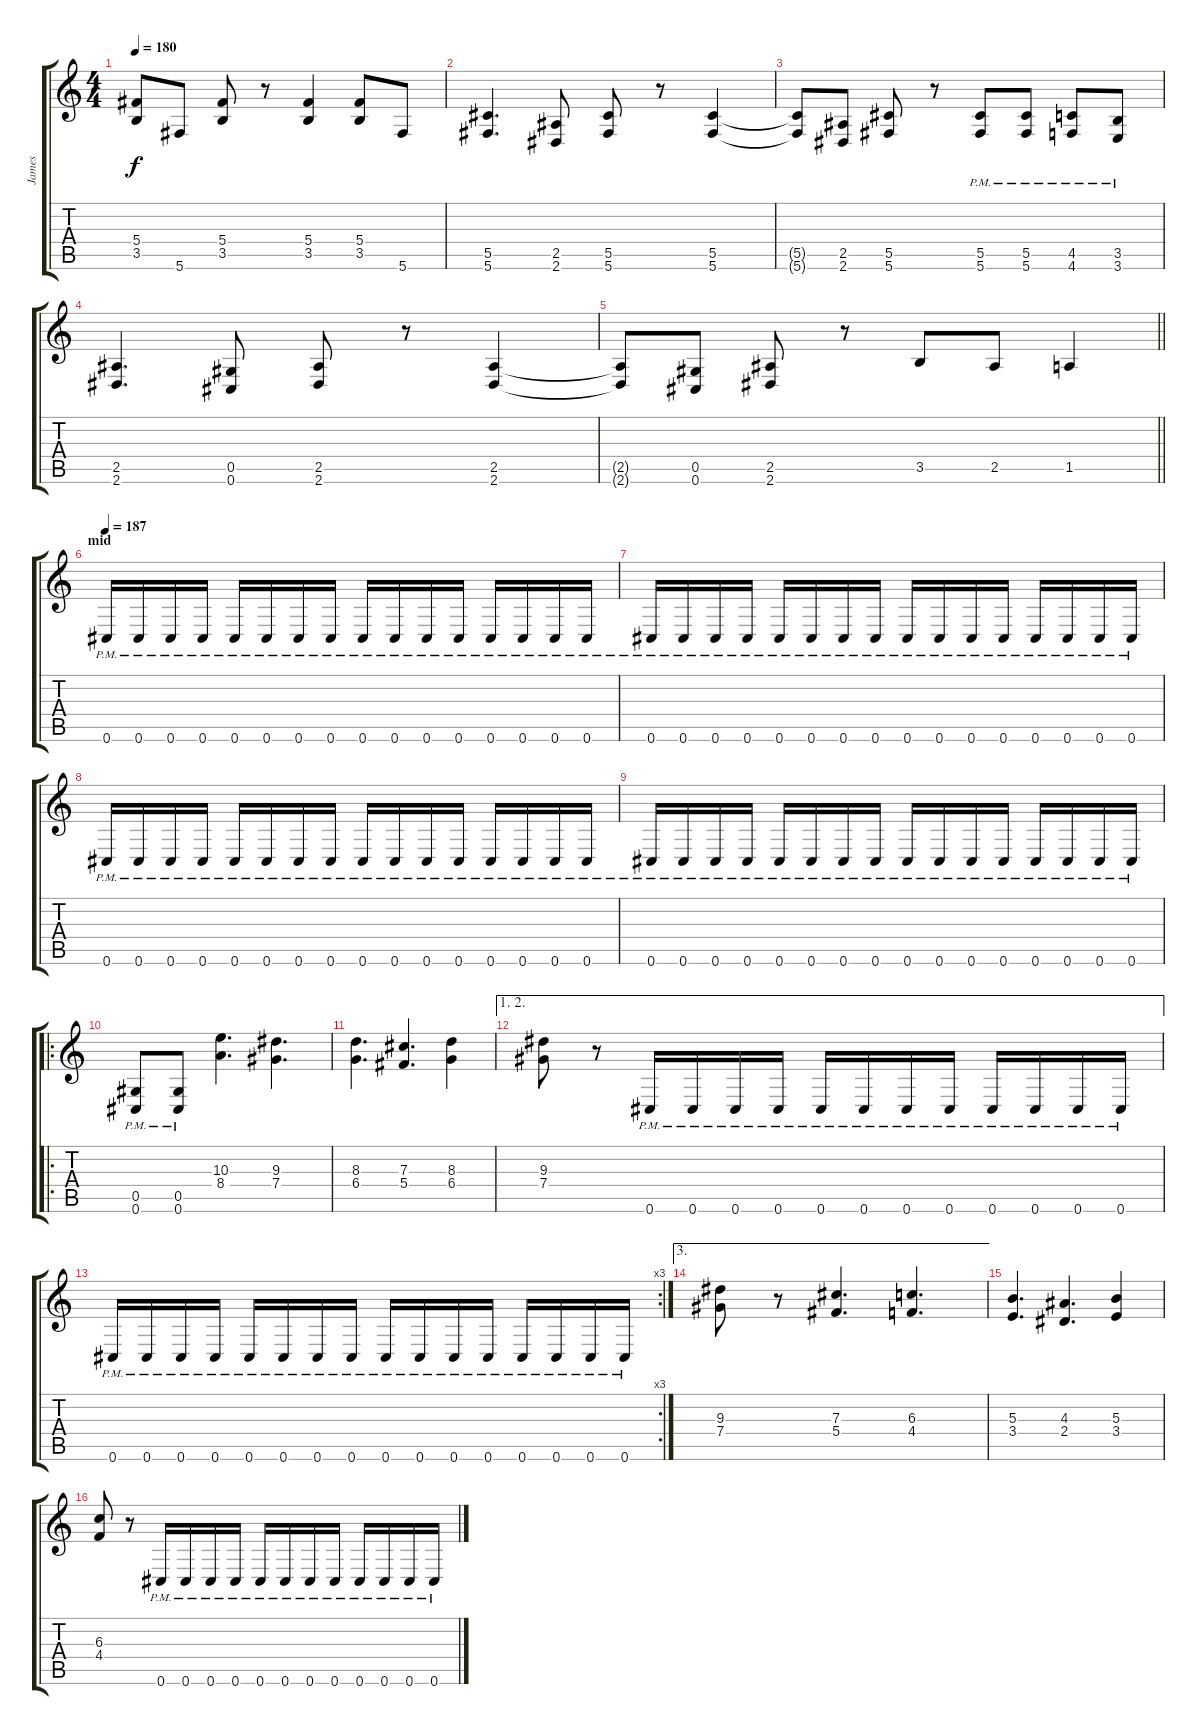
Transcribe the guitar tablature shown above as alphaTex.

\track ("James" "James") {instrument distortionguitar}
\staff {score tabs}
\tuning (Eb4 Bb3 Gb3 Db3 Ab2 Db2) {hide}
\ts (4 4)
\tempo 180
\clef g2
\ks c
(5.4{t} 3.5{t}).8{dy f} 5.6.8 (5.4 3.5).8 r.8 (5.4 3.5).4 (5.4 3.5).8 5.6.8 |
(5.5 5.6).4{d} (2.5 2.6).8 (5.5 5.6).8 r.8 (5.5 5.6).4 |
(5.5{t} 5.6{t}).8 (2.5 2.6).8 (5.5 5.6).8 r.8 (5.5{pm} 5.6{pm}).8 (5.5{pm} 5.6{pm}).8 (4.5{pm} 4.6{pm}).8 (3.5{pm} 3.6{pm}).8 |
(2.5 2.6).4{d} (0.5 0.6).8 (2.5 2.6).8 r.8 (2.5 2.6).4 |
\barLineRight lightlight
(2.5{t} 2.6{t}).8 (0.5 0.6).8 (2.5 2.6).8 r.8 3.5.8 2.5.8 1.5.4 |
\section ("" "mid")
\tempo 187
0.6{pm}.16 0.6{pm}.16 0.6{pm}.16 0.6{pm}.16 0.6{pm}.16 0.6{pm}.16 0.6{pm}.16 0.6{pm}.16 0.6{pm}.16 0.6{pm}.16 0.6{pm}.16 0.6{pm}.16 0.6{pm}.16 0.6{pm}.16 0.6{pm}.16 0.6{pm}.16 |
0.6{pm}.16 0.6{pm}.16 0.6{pm}.16 0.6{pm}.16 0.6{pm}.16 0.6{pm}.16 0.6{pm}.16 0.6{pm}.16 0.6{pm}.16 0.6{pm}.16 0.6{pm}.16 0.6{pm}.16 0.6{pm}.16 0.6{pm}.16 0.6{pm}.16 0.6{pm}.16 |
0.6{pm}.16 0.6{pm}.16 0.6{pm}.16 0.6{pm}.16 0.6{pm}.16 0.6{pm}.16 0.6{pm}.16 0.6{pm}.16 0.6{pm}.16 0.6{pm}.16 0.6{pm}.16 0.6{pm}.16 0.6{pm}.16 0.6{pm}.16 0.6{pm}.16 0.6{pm}.16 |
0.6{pm}.16 0.6{pm}.16 0.6{pm}.16 0.6{pm}.16 0.6{pm}.16 0.6{pm}.16 0.6{pm}.16 0.6{pm}.16 0.6{pm}.16 0.6{pm}.16 0.6{pm}.16 0.6{pm}.16 0.6{pm}.16 0.6{pm}.16 0.6{pm}.16 0.6{pm}.16 |
\ro
(0.5{pm} 0.6{pm}).8 (0.5{pm} 0.6{pm}).8 (10.3 8.4).4{d} (9.3 7.4).4{d} |
(8.3 6.4).4{d} (7.3 5.4).4{d} (8.3 6.4).4 |
\ae (1 2)
(9.3 7.4).8 r.8 0.6{pm}.16 0.6{pm}.16 0.6{pm}.16 0.6{pm}.16 0.6{pm}.16 0.6{pm}.16 0.6{pm}.16 0.6{pm}.16 0.6{pm}.16 0.6{pm}.16 0.6{pm}.16 0.6{pm}.16 |
\rc 3
0.6{pm}.16 0.6{pm}.16 0.6{pm}.16 0.6{pm}.16 0.6{pm}.16 0.6{pm}.16 0.6{pm}.16 0.6{pm}.16 0.6{pm}.16 0.6{pm}.16 0.6{pm}.16 0.6{pm}.16 0.6{pm}.16 0.6{pm}.16 0.6{pm}.16 0.6{pm}.16 |
\ae 3
(9.3 7.4).8 r.8 (7.3 5.4).4{d} (6.3 4.4).4{d} |
(5.3 3.4).4{d} (4.3 2.4).4{d} (5.3 3.4).4 |
(6.3 4.4).8 r.8 0.6{pm}.16 0.6{pm}.16 0.6{pm}.16 0.6{pm}.16 0.6{pm}.16 0.6{pm}.16 0.6{pm}.16 0.6{pm}.16 0.6{pm}.16 0.6{pm}.16 0.6{pm}.16 0.6{pm}.16
